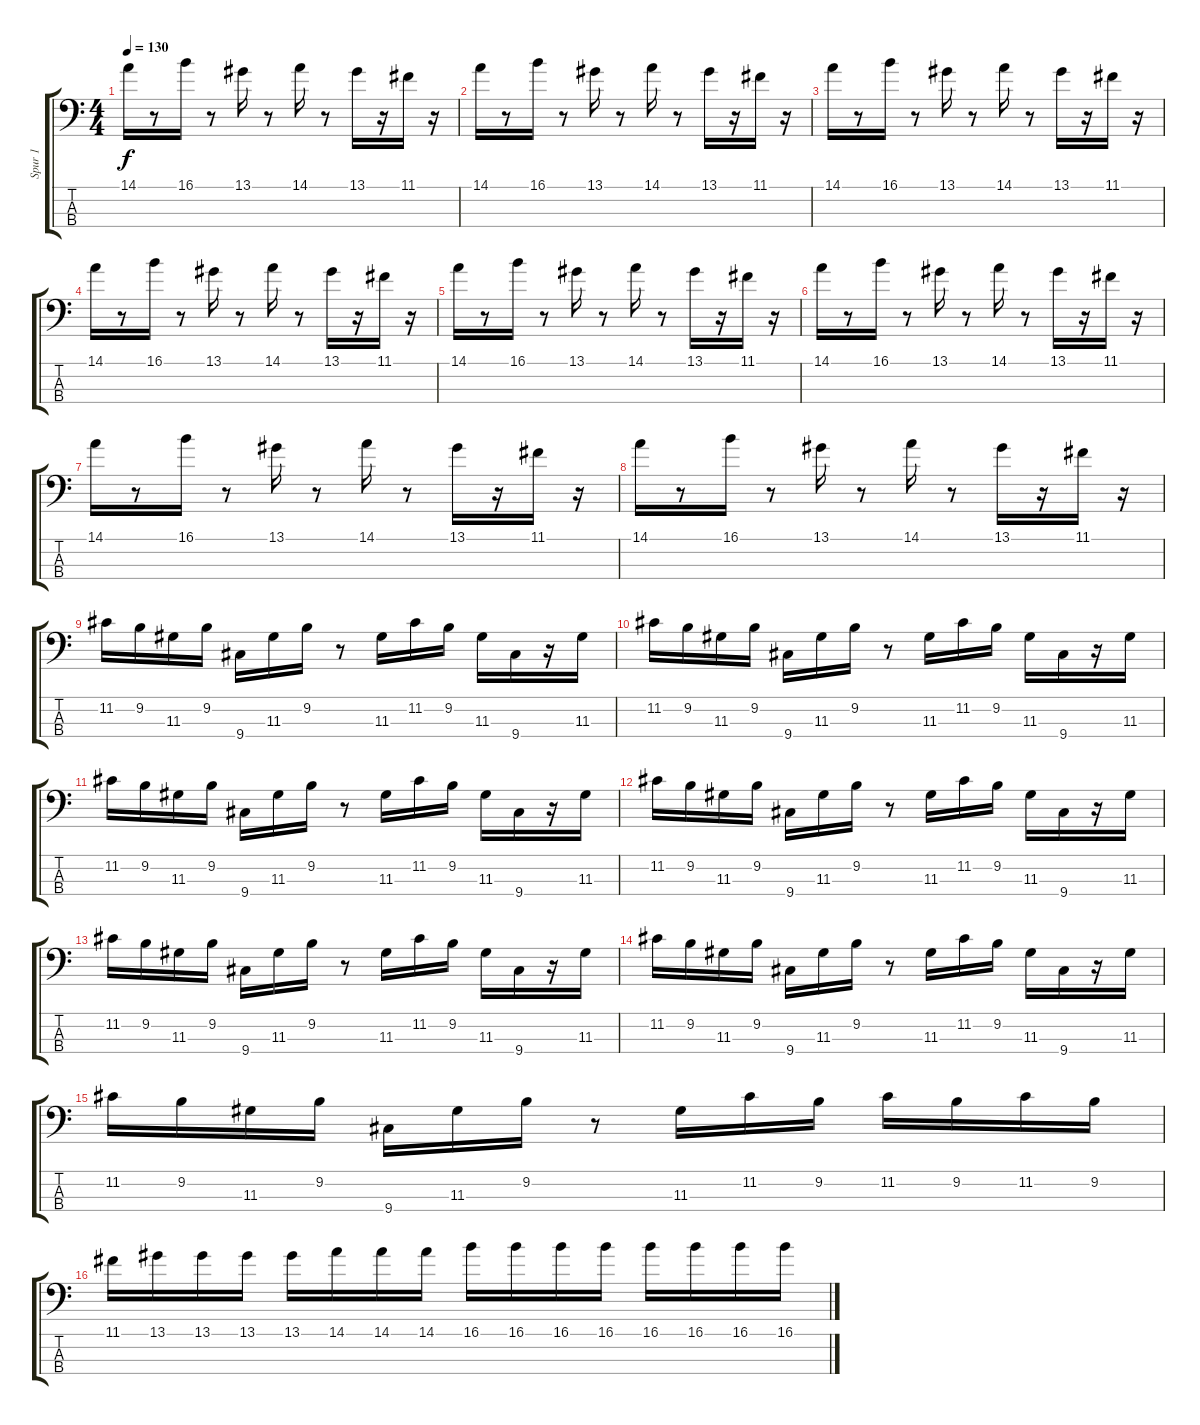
\track ("Spur 1" "Spur 1") {instrument electricbassfinger}
\staff {score tabs}
\tuning (G2 D2 A1 E1) {hide}
\ts (4 4)
\tempo 130
\clef f4
\ks c
14.1.16{dy f} r.8 16.1.16 r.8 13.1.16 r.8 14.1.16 r.8 13.1.16 r.16 11.1.16 r.16 |
14.1.16 r.8 16.1.16 r.8 13.1.16 r.8 14.1.16 r.8 13.1.16 r.16 11.1.16 r.16 |
14.1.16 r.8 16.1.16 r.8 13.1.16 r.8 14.1.16 r.8 13.1.16 r.16 11.1.16 r.16 |
14.1.16 r.8 16.1.16 r.8 13.1.16 r.8 14.1.16 r.8 13.1.16 r.16 11.1.16 r.16 |
14.1.16 r.8 16.1.16 r.8 13.1.16 r.8 14.1.16 r.8 13.1.16 r.16 11.1.16 r.16 |
14.1.16 r.8 16.1.16 r.8 13.1.16 r.8 14.1.16 r.8 13.1.16 r.16 11.1.16 r.16 |
14.1.16 r.8 16.1.16 r.8 13.1.16 r.8 14.1.16 r.8 13.1.16 r.16 11.1.16 r.16 |
14.1.16 r.8 16.1.16 r.8 13.1.16 r.8 14.1.16 r.8 13.1.16 r.16 11.1.16 r.16 |
11.2.16 9.2.16 11.3.16 9.2.16 9.4.16 11.3.16 9.2.16 r.8 11.3.16 11.2.16 9.2.16 11.3.16 9.4.16 r.16 11.3.16 |
11.2.16 9.2.16 11.3.16 9.2.16 9.4.16 11.3.16 9.2.16 r.8 11.3.16 11.2.16 9.2.16 11.3.16 9.4.16 r.16 11.3.16 |
11.2.16 9.2.16 11.3.16 9.2.16 9.4.16 11.3.16 9.2.16 r.8 11.3.16 11.2.16 9.2.16 11.3.16 9.4.16 r.16 11.3.16 |
11.2.16 9.2.16 11.3.16 9.2.16 9.4.16 11.3.16 9.2.16 r.8 11.3.16 11.2.16 9.2.16 11.3.16 9.4.16 r.16 11.3.16 |
11.2.16 9.2.16 11.3.16 9.2.16 9.4.16 11.3.16 9.2.16 r.8 11.3.16 11.2.16 9.2.16 11.3.16 9.4.16 r.16 11.3.16 |
11.2.16 9.2.16 11.3.16 9.2.16 9.4.16 11.3.16 9.2.16 r.8 11.3.16 11.2.16 9.2.16 11.3.16 9.4.16 r.16 11.3.16 |
11.2.16 9.2.16 11.3.16 9.2.16 9.4.16 11.3.16 9.2.16 r.8 11.3.16 11.2.16 9.2.16 11.2.16 9.2.16 11.2.16 9.2.16 |
11.1.16 13.1.16 13.1.16 13.1.16 13.1.16 14.1.16 14.1.16 14.1.16 16.1.16 16.1.16 16.1.16 16.1.16 16.1.16 16.1.16 16.1.16 16.1.16
